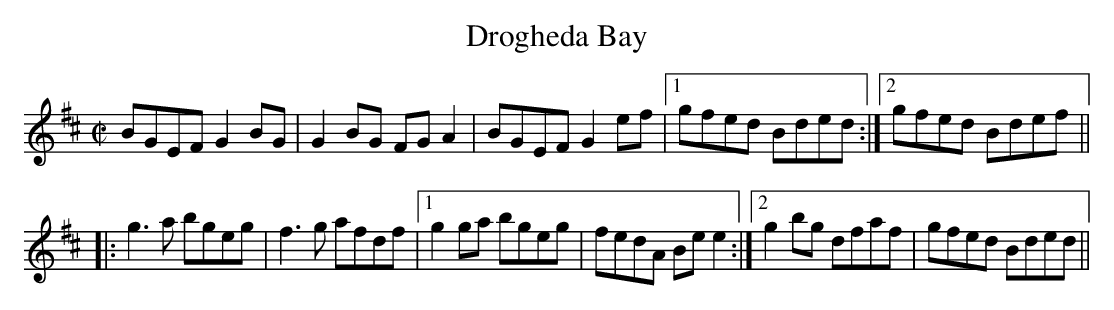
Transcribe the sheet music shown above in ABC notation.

X:1
T:Drogheda Bay
M:C|
K:Edor
BGEF G2BG|G2BG FGA2|BGEF G2ef|1 gfed Bded:|2 gfed Bdef||
|:g3a bgeg|f3g afdf|1 g2ga bgeg|fedA Bee2:|2 g2bg dfaf|gfed Bded||
